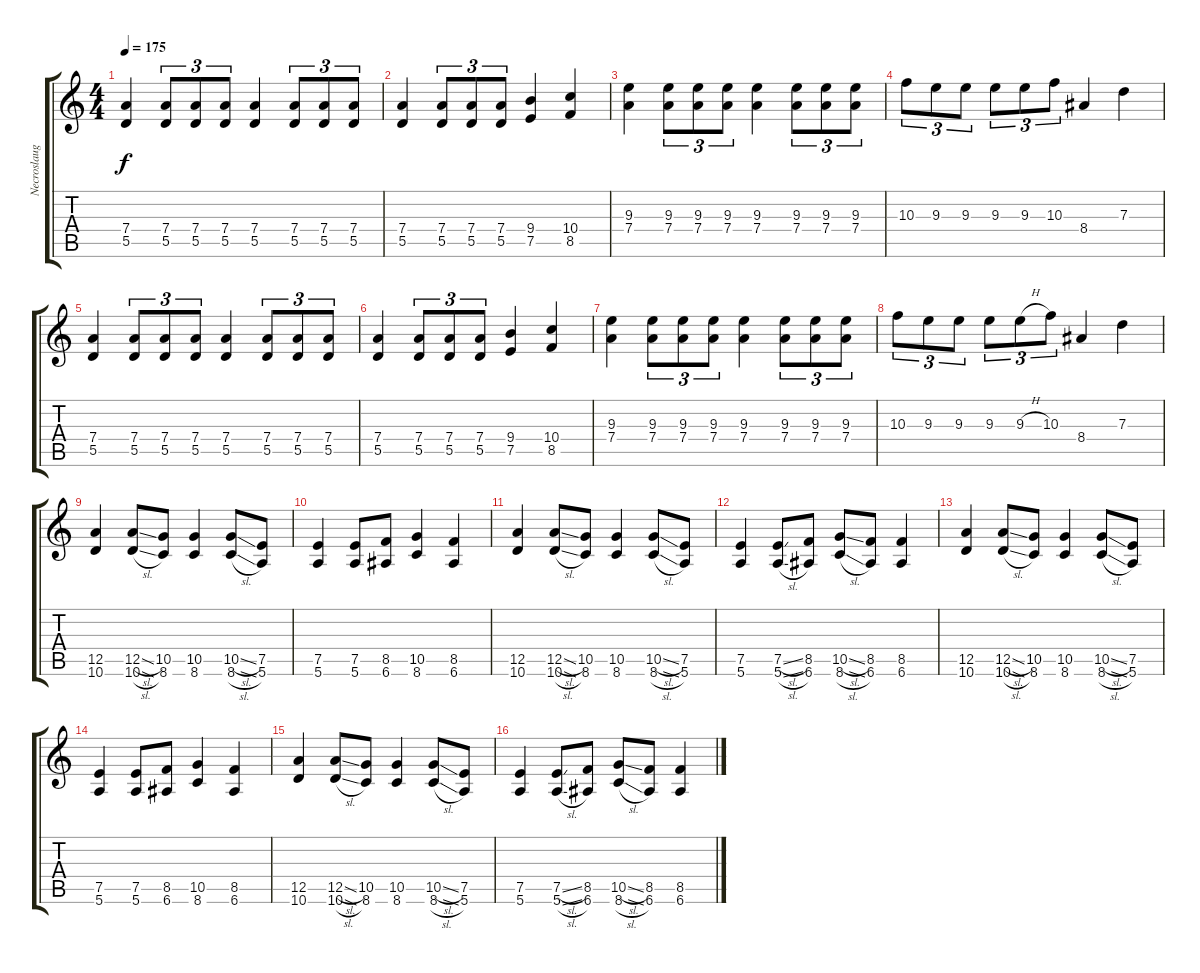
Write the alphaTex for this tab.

\track ("Necroslaughter" "Necroslaug") {instrument distortionguitar}
\staff {score tabs}
\tuning (E4 B3 G3 D3 A2 E2) {hide}
\ts (4 4)
\tempo 175
\clef g2
\ks c
(7.4 5.5).4{dy f} (7.4 5.5).8{tu (3 2)} (7.4 5.5).8{tu (3 2)} (7.4 5.5).8{tu (3 2)} (7.4 5.5).4 (7.4 5.5).8{tu (3 2)} (7.4 5.5).8{tu (3 2)} (7.4 5.5).8{tu (3 2)} |
(7.4 5.5).4 (7.4 5.5).8{tu (3 2)} (7.4 5.5).8{tu (3 2)} (7.4 5.5).8{tu (3 2)} (9.4 7.5).4 (10.4 8.5).4 |
(9.3 7.4).4 (9.3 7.4).8{tu (3 2)} (9.3 7.4).8{tu (3 2)} (9.3 7.4).8{tu (3 2)} (9.3 7.4).4 (9.3 7.4).8{tu (3 2)} (9.3 7.4).8{tu (3 2)} (9.3 7.4).8{tu (3 2)} |
10.3.8{tu (3 2)} 9.3.8{tu (3 2)} 9.3.8{tu (3 2)} 9.3.8{tu (3 2)} 9.3.8{tu (3 2)} 10.3.8{tu (3 2)} 8.4.4 7.3.4 |
(7.4 5.5).4 (7.4 5.5).8{tu (3 2)} (7.4 5.5).8{tu (3 2)} (7.4 5.5).8{tu (3 2)} (7.4 5.5).4 (7.4 5.5).8{tu (3 2)} (7.4 5.5).8{tu (3 2)} (7.4 5.5).8{tu (3 2)} |
(7.4 5.5).4 (7.4 5.5).8{tu (3 2)} (7.4 5.5).8{tu (3 2)} (7.4 5.5).8{tu (3 2)} (9.4 7.5).4 (10.4 8.5).4 |
(9.3 7.4).4 (9.3 7.4).8{tu (3 2)} (9.3 7.4).8{tu (3 2)} (9.3 7.4).8{tu (3 2)} (9.3 7.4).4 (9.3 7.4).8{tu (3 2)} (9.3 7.4).8{tu (3 2)} (9.3 7.4).8{tu (3 2)} |
10.3.8{tu (3 2)} 9.3.8{tu (3 2)} 9.3.8{tu (3 2)} 9.3.8{tu (3 2)} 9.3{h}.8{tu (3 2)} 10.3.8{tu (3 2)} 8.4.4 7.3.4 |
(12.5 10.6).4 (12.5{sl} 10.6{sl}).8 (10.5 8.6).8 (10.5 8.6).4 (10.5{sl} 8.6{sl}).8 (7.5 5.6).8 |
(7.5 5.6).4 (7.5 5.6).8 (8.5 6.6).8 (10.5 8.6).4 (8.5 6.6).4 |
(12.5 10.6).4 (12.5{sl} 10.6{sl}).8 (10.5 8.6).8 (10.5 8.6).4 (10.5{sl} 8.6{sl}).8 (7.5 5.6).8 |
(7.5 5.6).4 (7.5{sl} 5.6{sl}).8 (8.5 6.6).8 (10.5{sl} 8.6{sl}).8 (8.5 6.6).8 (8.5 6.6).4 |
(12.5 10.6).4 (12.5{sl} 10.6{sl}).8 (10.5 8.6).8 (10.5 8.6).4 (10.5{sl} 8.6{sl}).8 (7.5 5.6).8 |
(7.5 5.6).4 (7.5 5.6).8 (8.5 6.6).8 (10.5 8.6).4 (8.5 6.6).4 |
(12.5 10.6).4 (12.5{sl} 10.6{sl}).8 (10.5 8.6).8 (10.5 8.6).4 (10.5{sl} 8.6{sl}).8 (7.5 5.6).8 |
(7.5 5.6).4 (7.5{sl} 5.6{sl}).8 (8.5 6.6).8 (10.5{sl} 8.6{sl}).8 (8.5 6.6).8 (8.5 6.6).4
